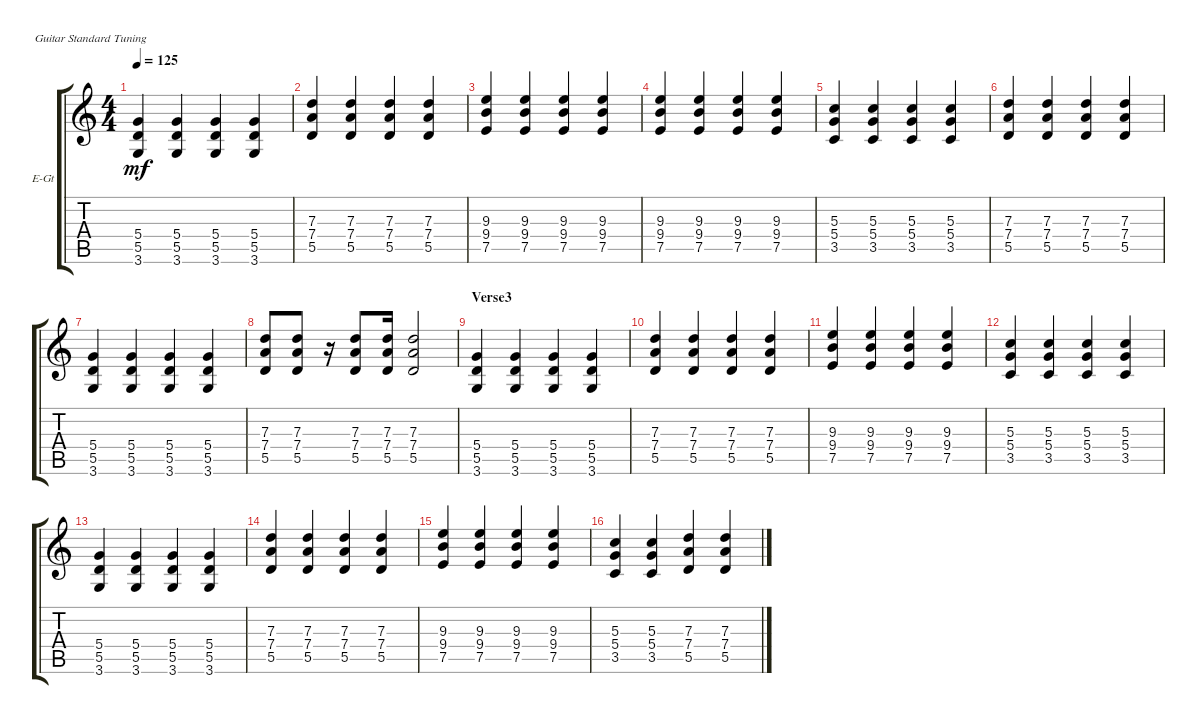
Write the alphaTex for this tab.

\defaultSystemsLayout 4
\bracketExtendMode groupsimilarinstruments
\firstSystemTrackNameOrientation horizontal
\otherSystemsTrackNameOrientation horizontal
\track ("Rhythm" "E-Gt") {instrument distortionguitar}
\staff {score tabs}
\tuning (E4 B3 G3 D3 A2 E2)
\ts (4 4)
\tempo 125
\clef g2
\ks c
(3.6 5.5 5.4).4{dy mf} (3.6 5.5 5.4).4 (3.6 5.5 5.4).4 (3.6 5.5 5.4).4 |
(5.5 7.4 7.3).4 (5.5 7.4 7.3).4 (5.5 7.4 7.3).4 (5.5 7.4 7.3).4 |
(7.5 9.4 9.3).4 (7.5 9.4 9.3).4 (7.5 9.4 9.3).4 (7.5 9.4 9.3).4 |
(7.5 9.4 9.3).4 (7.5 9.4 9.3).4 (7.5 9.4 9.3).4 (7.5 9.4 9.3).4 |
(3.5 5.4 5.3).4 (3.5 5.4 5.3).4 (3.5 5.4 5.3).4 (3.5 5.4 5.3).4 |
(5.5 7.4 7.3).4 (5.5 7.4 7.3).4 (5.5 7.4 7.3).4 (5.5 7.4 7.3).4 |
(3.6 5.5 5.4).4 (3.6 5.5 5.4).4 (3.6 5.5 5.4).4 (3.6 5.5 5.4).4 |
(5.5 7.4 7.3).8 (5.5 7.4 7.3).8 r.16 (5.5 7.4 7.3).8 (5.5 7.4 7.3).16 (5.5 7.4 7.3).2 |
\section ("" "Verse3")
(3.6 5.5 5.4).4 (3.6 5.5 5.4).4 (3.6 5.5 5.4).4 (3.6 5.5 5.4).4 |
(5.5 7.4 7.3).4 (5.5 7.4 7.3).4 (5.5 7.4 7.3).4 (5.5 7.4 7.3).4 |
(7.5 9.4 9.3).4 (7.5 9.4 9.3).4 (7.5 9.4 9.3).4 (7.5 9.4 9.3).4 |
(3.5 5.4 5.3).4 (3.5 5.4 5.3).4 (3.5 5.4 5.3).4 (3.5 5.4 5.3).4 |
(3.6 5.5 5.4).4 (3.6 5.5 5.4).4 (3.6 5.5 5.4).4 (3.6 5.5 5.4).4 |
(5.5 7.4 7.3).4 (5.5 7.4 7.3).4 (5.5 7.4 7.3).4 (5.5 7.4 7.3).4 |
(7.5 9.4 9.3).4 (7.5 9.4 9.3).4 (7.5 9.4 9.3).4 (7.5 9.4 9.3).4 |
(3.5 5.4 5.3).4 (3.5 5.4 5.3).4 (5.5 7.4 7.3).4 (5.5 7.4 7.3).4
